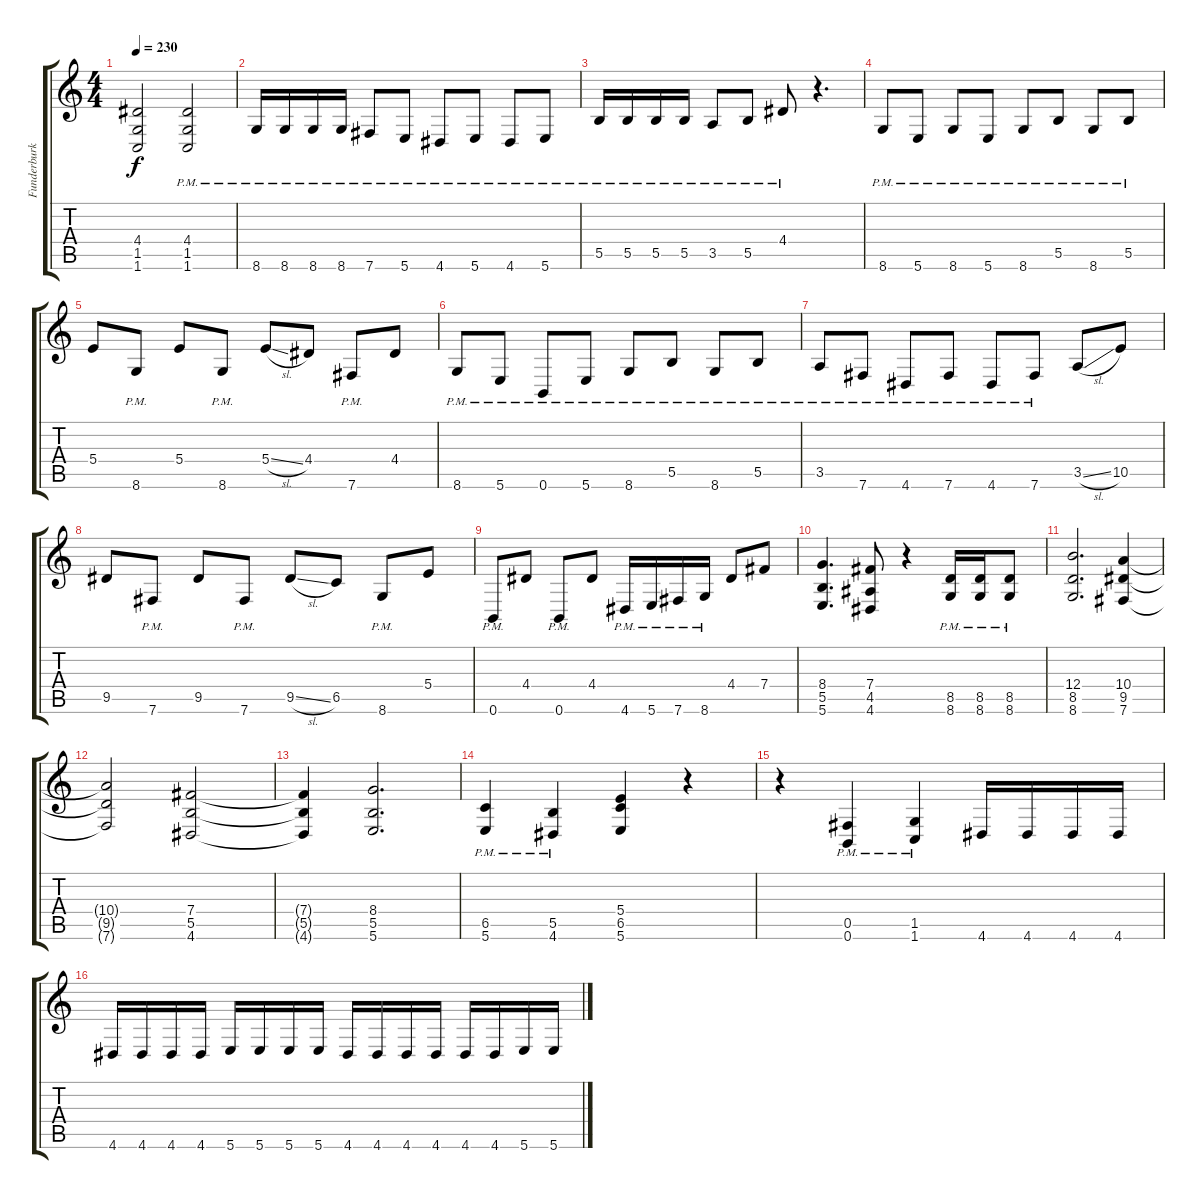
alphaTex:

\track ("Funderburk Rhythm" "Funderburk") {instrument overdrivenguitar}
\staff {score tabs}
\tuning (Db4 Ab3 E3 B2 Gb2 B1) {hide}
\ts (4 4)
\tempo 230
\clef g2
\ks c
(4.4{t} 1.5{t} 1.6{t}).2{dy f} (4.4{pm} 1.5{pm} 1.6{pm}).2 |
8.6{pm}.16 8.6{pm}.16 8.6{pm}.16 8.6{pm}.16 7.6{pm}.8 5.6{pm}.8 4.6{pm}.8 5.6{pm}.8 4.6{pm}.8 5.6{pm}.8 |
5.5{pm}.16 5.5{pm}.16 5.5{pm}.16 5.5{pm}.16 3.5{pm}.8 5.5{pm}.8 4.4{pm}.8 r.4{d} |
8.6{pm}.8 5.6{pm}.8 8.6{pm}.8 5.6{pm}.8 8.6{pm}.8 5.5{pm}.8 8.6{pm}.8 5.5{pm}.8 |
5.4.8 8.6{pm}.8 5.4.8 8.6{pm}.8 5.4{sl}.8 4.4.8 7.6{pm}.8 4.4.8 |
8.6{pm}.8 5.6{pm}.8 0.6{pm}.8 5.6{pm}.8 8.6{pm}.8 5.5{pm}.8 8.6{pm}.8 5.5{pm}.8 |
3.5{pm}.8 7.6{pm}.8 4.6{pm}.8 7.6{pm}.8 4.6{pm}.8 7.6{pm}.8 3.5{sl}.8 10.5.8 |
9.5.8 7.6{pm}.8 9.5.8 7.6{pm}.8 9.5{sl}.8 6.5.8 8.6{pm}.8 5.4.8 |
0.6{pm}.8 4.4.8 0.6{pm}.8 4.4.8 4.6{pm}.16 5.6{pm}.16 7.6{pm}.16 8.6{pm}.16 4.4.8 7.4.8 |
(8.4 5.5 5.6).4{d} (7.4 4.5 4.6).8 r.4 (8.5{pm} 8.6{pm}).16 (8.5{pm} 8.6{pm}).16 (8.5{pm} 8.6{pm}).8 |
(12.4 8.5 8.6).2{d} (10.4 9.5 7.6).4 |
(10.4{t} 9.5{t} 7.6{t}).2 (7.4 5.5 4.6).2 |
(7.4{t} 5.5{t} 4.6{t}).4 (8.4 5.5 5.6).2{d} |
(6.5{pm} 5.6{pm}).4 (5.5{pm} 4.6{pm}).4 (5.4 6.5 5.6).4 r.4 |
r.4 (0.5{pm} 0.6{pm}).4 (1.5{pm} 1.6{pm}).4 4.6.16 4.6.16 4.6.16 4.6.16 |
4.6.16 4.6.16 4.6.16 4.6.16 5.6.16 5.6.16 5.6.16 5.6.16 4.6.16 4.6.16 4.6.16 4.6.16 4.6.16 4.6.16 5.6.16 5.6.16
